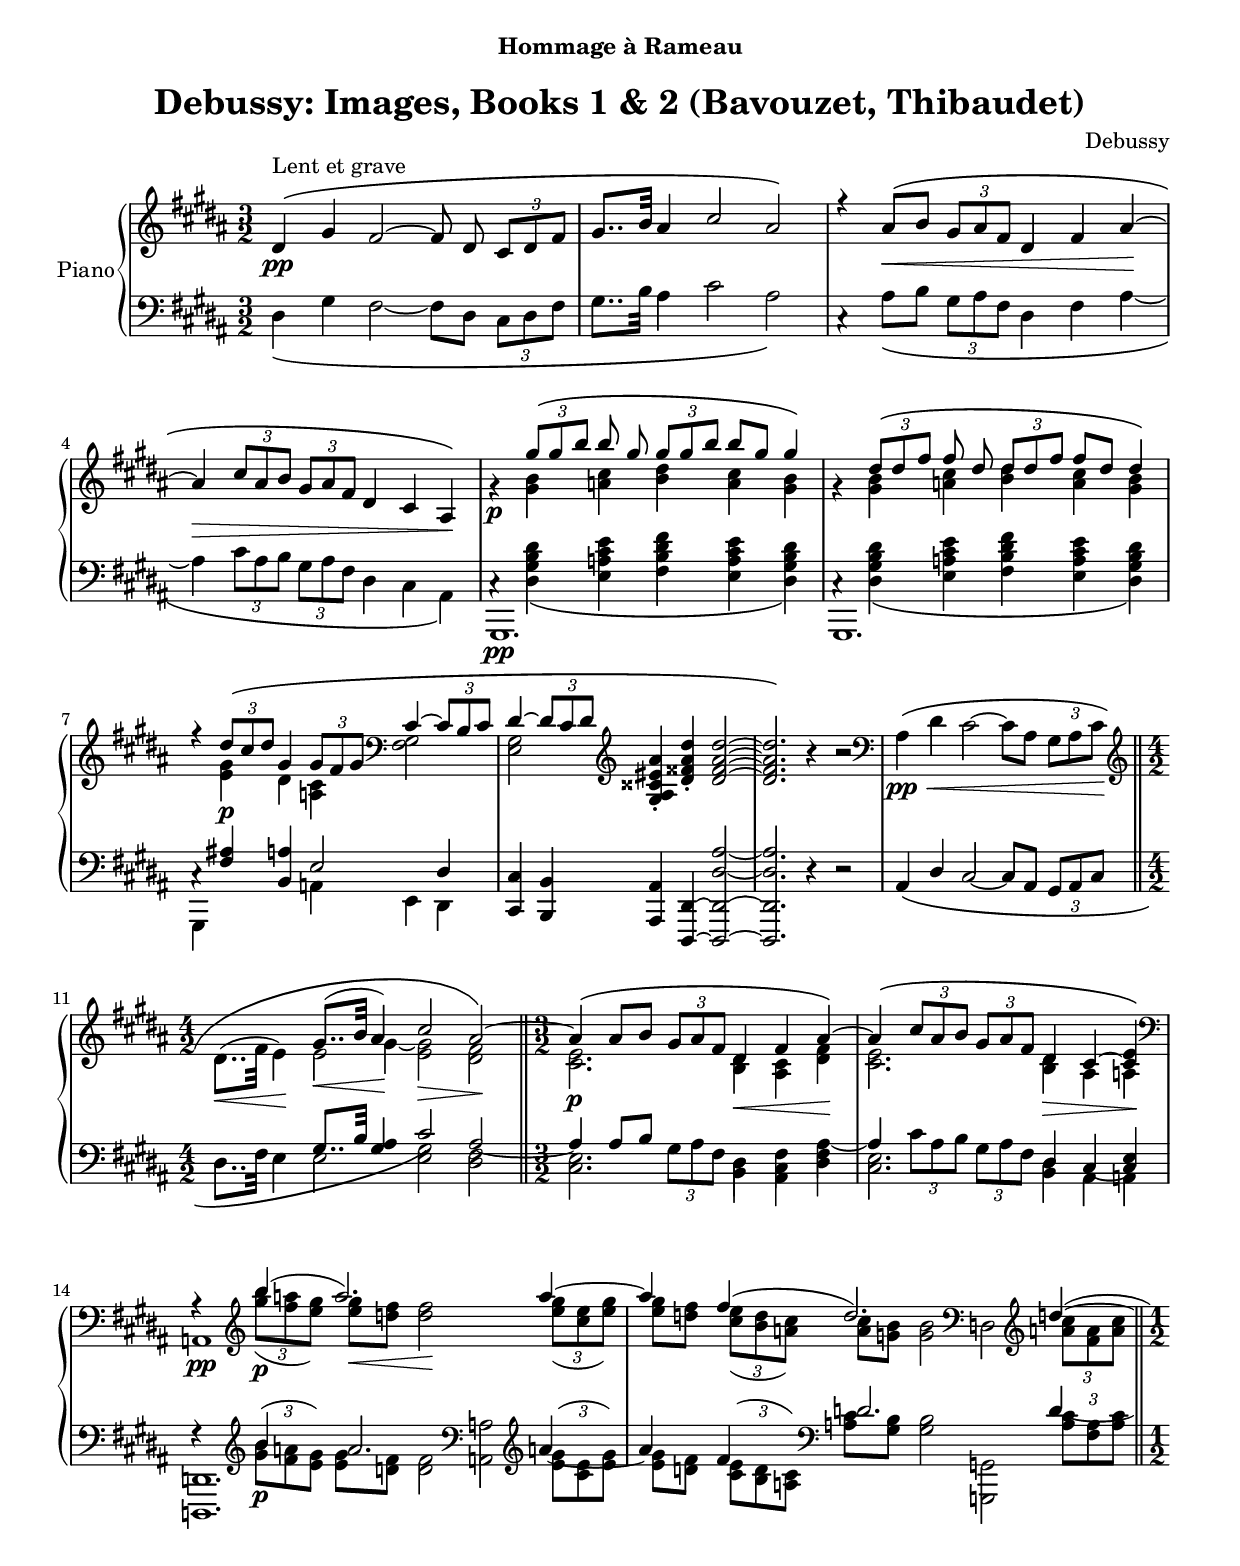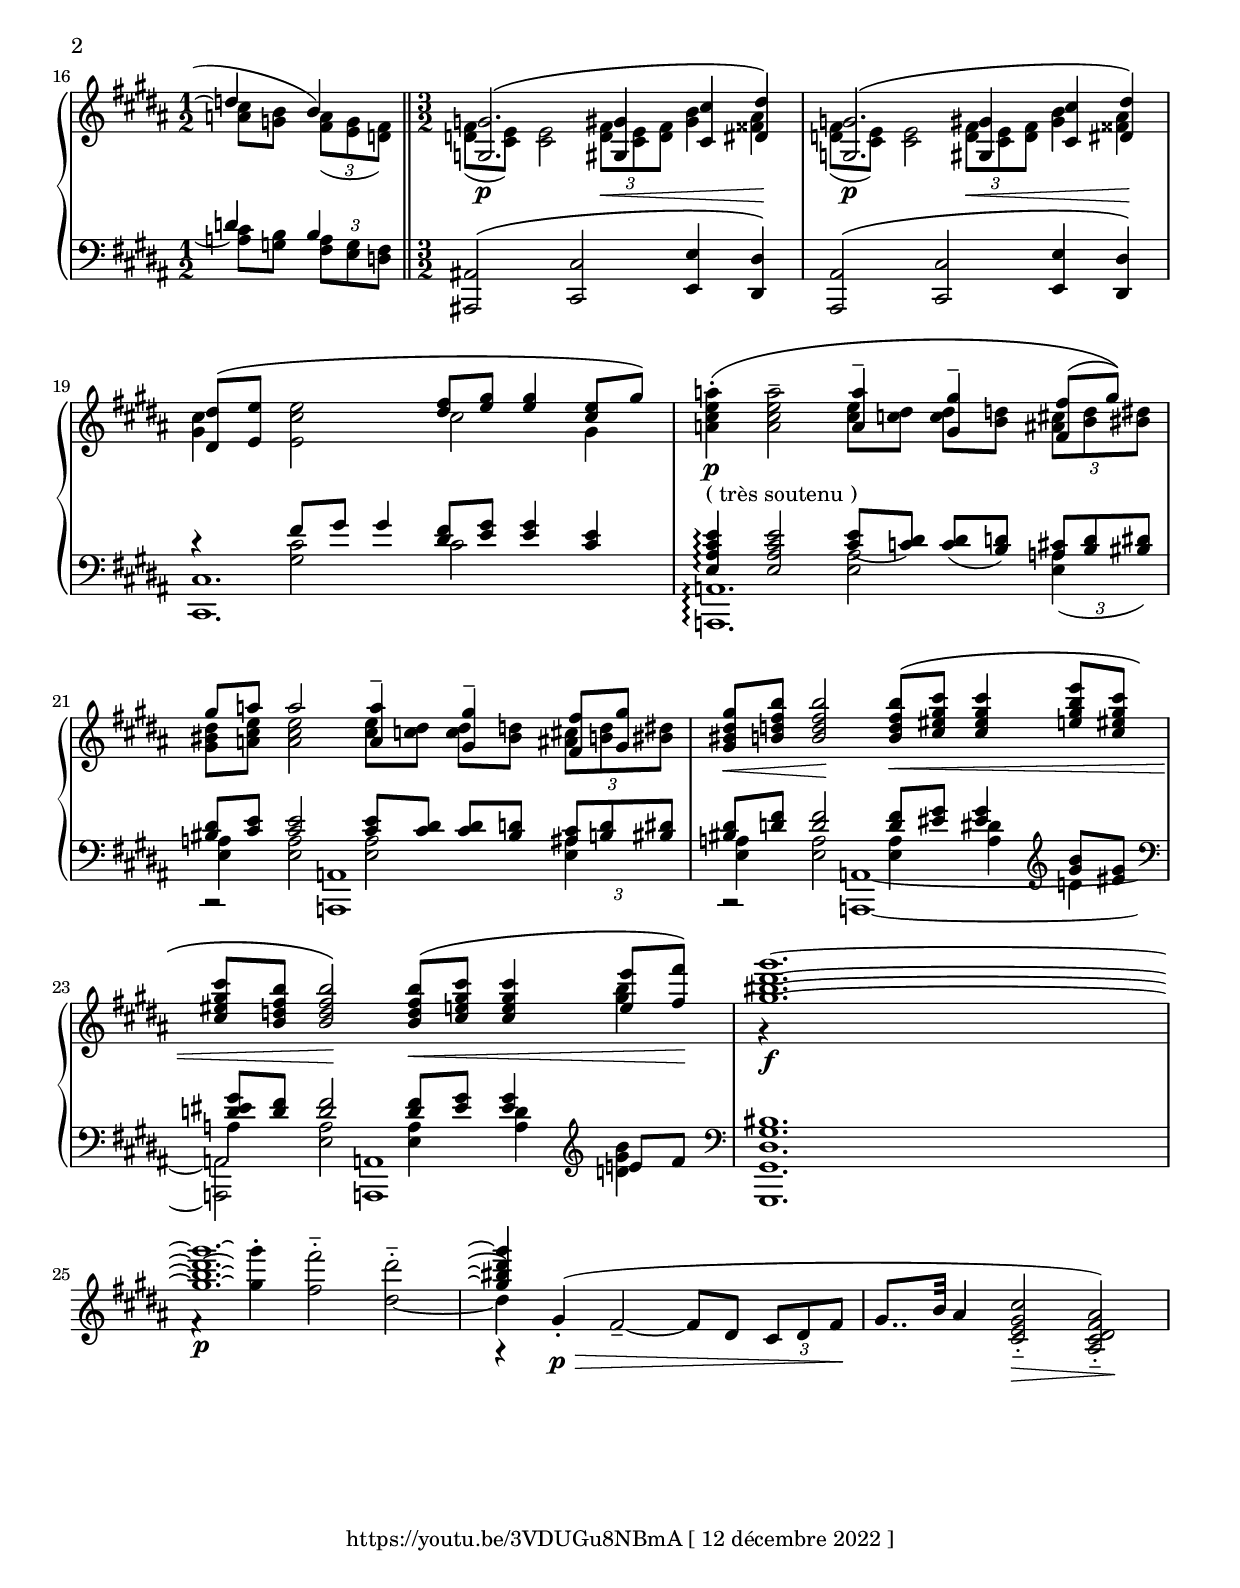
#(set-global-staff-size 19)

\version "2.22.0"
\include "italiano.ly"


\paper {

  line-width = 186\mm
  #(define left-margin (/ (- paper-width  (* 186 mm)) 2))
  #(define top-margin (/ (- paper-height (* 259 mm)) 2))
  #(define bottom-margin (/ (- paper-height (* 253 mm)) 2))
  between-system-padding = 8\mm
  indent = 10\mm
}

\header {
  title = "Debussy: Images, Books 1 & 2 (Bavouzet, Thibaudet)"
  dedication = \markup \center-column { \fontsize #0.5 \bold "Hommage à Rameau" " " }
  composer = "Debussy"
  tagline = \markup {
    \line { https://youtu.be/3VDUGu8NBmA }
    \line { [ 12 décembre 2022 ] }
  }
}

global = {
  \key si \major
  \time 3/2
}


rightOne = \relative do'' {
  \global
  red,4\(\pp^"Lent et grave" sold fad2 ~ \autoBeamOff fad8 red \autoBeamOn \tuplet 3/2 { dod red fad }
  sold8.. si32 lad4 dod2 lad\)
  r4 lad8\(\< si \tuplet3/2 { sold8 lad fad } red4 fad lad\! ~
  lad\> \tuplet 3/2 { dod8 lad si } \tuplet 3/2 { sold lad fad } red4 dod lad\)\!
  sold'4\rest\p \tuplet 3/2 { sold'8\( sold si } \autoBeamOff si sold \autoBeamOn \tuplet 3/2 { sold8 sold si } si sold sold4\)
  sold,4\rest \tuplet 3/2 { red'8\( red fad } \autoBeamOff fad8 red \autoBeamOn \tuplet 3/2 { red8 red fad } fad8 red red4\)
  r4 \tuplet 3/2 { red8\( dod red } sold,4 \tuplet 3/2 { sold8 fad sold } \clef bass dod,4 ~ \tuplet 3/2 { dod8 si dod }
  red4 ~ \tuplet 3/2 { red8 dod red } \clef treble < sold, lad dodd mid lad >4_. < red' fadd lad red >_. < red fadd lad red >2 ~
  q2.\) si'4\rest si2\rest \clef bass
  \stemDown
  lad,4\pp\(\< red dod2 ~ dod8 lad \tuplet 3/2 {  sold [ lad dod\! ] }
  \clef treble \bar "||"  \time 4/2 red8..\< ( fad32 mi4\! ) \stemUp
  << { sold8..\< ( si32 lad4\! ) dod2 } \\ {  s4 sold4 ~ sold2  } >>

  lad\) ~
  \bar "||" \time 3/2 lad4\( lad8 si \tuplet 3/2 { sold lad fad } red4 fad lad\) ~
  lad4\( \tuplet 3/2 { dod8 lad si } \tuplet 3/2 { sold lad fad } red4 dod ~ <dod mi>\)
  \clef bass r4
  \clef treble si''4 ( la2. )  la4 ~
  la fad ( re2. ) \clef treble re4 ~ ( \bar "||"
  \time 1/2 re si ) \time 3/2

  <sol sol,>2.\p\( <sold sold,>4 <dod dod,> <red red,>\)
  <sol, sol,>2.\p\( <sold sold,>4 <dod dod,> <red red,>\)
  <red red,>8\( <mi mi,> s2 <red fad>8 <mi sold> q4 <dod mi>8 sold'\)

  \stemDown <la, dod mi la>4-.\p\(_\markup { "( très soutenu )" } q2-- \stemUp <la la'>4--  <sold sold'>-- <fad fad'>8 ( sold'\) )

  \stemDown <sold, sid red> <la dod mi> q2 \stemUp <la' la,>4-- <sold sold,>-- <fad fad,>8 <sold sold,>
  <sold, sid red sold>\< <si re fad si> q2\! q8\<\( <dod mid sold dod> q4 <mi sold si mi>8 <dod mid sold dod>
  q <si re fad si> q2\!\) q8\<\( <dod mi sold dod> q4 <mi mi'>8 <fad fad'>\!\)

  <sold sid red sold>1.\f ~ q\p \laissezVibrer

  <sold sid red sold>4 \repeatTie s s2 s


}

rightTwo = \relative do'' {
  \global
  s1.
  s1.
  s1.
  s1.

  s4 <sold si>4 <la dod> <si red> <la dod> <sold si>
  s4 <sold si>4 <la dod> <si red> <la dod> <sold si>
  s4
  < mi sold >\p red < la dod > \clef bass < fad sold >2
  < mi sold > s2 s2
  s2 s2 s2
  s2.
  s2. s2
  mi'2 mi\> <red fad>\!
  \time 3/2 \bar "||" <dod mi>2.\p <si red>4\< <lad dod> <red fad>\!

  <dod mi>2. <si red>4\> lad la!\!
  s4 \tuplet 3/2 { <sold'' si>8\p ( <fad la> <mi sold> ) } <mi sold>\< <re fad>
  <re fad>2\! \tuplet 3/2 { <mi sold>8 ( <dod mi> <mi sold> ) }
  <mi sold> <re fad> \tuplet 3/2 { <dod mi> ( [ <si re> <la dod> ] ) } <la dod> <sol si>
  <sol si>2 \clef treble \tuplet 3/2 { <la dod>8 [ <fad la> <la dod> ] }
  <la dod> <sol si> \tuplet 3/2 { <fad la> [( <mi sol> <re fad> )] } \bar "||"
  \time 3/2
  <re fad> ( <dod mi> ) q2 \tuplet 3/2 { <re fad>8\< <dod mi> <re fad>  } <sold si>4 <fadd lad>\!
  <re fad>8 ( <dod mi> ) q2 \tuplet 3/2 { <re fad>8\< <dod mi> <re fad>  } <sold si>4 <fadd lad>\!
  <sold dod> <mi dod' mi>2  dod' sold4
  s4 s2 <dod mi>8 <do red> q <si re> \tuplet 3/2 { <lad dod> [ <si re> <sid red> ] }
  \stemUp sold' la la2 \stemDown <dod, mi>8 <do red> q <sid re>
  \tuplet 3/2 { <lad dod> [ <si re> <sid red> ] }
  s1.
  s2 s s4 <sold' si>4
  s1. s4 <sold sold'>4^. <fad fad'>2^\portato <red~ red'>^\portato
  red4 \stemUp sold,-. \> \p ^( fad2-- ~ fad8 red \tuplet 3/2 { dod [ red fad ] } \!
  sold8.. si32 lad4  <dod, mi sold dod>2\portato \> <lad dod red fad lad>\portato ^) \!



}

rightThree = \relative do'' {
  \global
  s2*27
  s2*4
  s2*3
  s2*3
  s2*3
  la,,1\pp s2
  s2 s \stemDown \clef bass re2
  s1
  s1.*6 s2 s
  sol'4\rest s4 s2 s
  fa4\rest  s s2 s2
  sol,4\rest
  


}

leftOne = \relative do' {
  \global
  s1.
  s1.
  s1.
  s1.
  sold,,1.\pp
  sold1.
  \stemDown sold4 s2 la'4 mi red
  \stemUp
  <dod dod'> <si si'> <lad lad'> <red, red'> ~ <red red'>2 ~ <red red'>2. s4 s2
  s2 s s
  s2 \stemDown mi''2  <mi sold>  <red fad>
  <dod mi>2. <si red>4 <lad dod> <red fad>
  <dod mi>2.  <si red>4 lad la
  s4 \tuplet 3/2 { <sold'' si>8\p ( <fad la> <mi sold> ) }
  <mi sold> <re fad> <re fad>2 \clef treble \tuplet 3/2 { <mi sold>8 ( <dod mi> <mi sold> ) }
  <mi sold> <re fad> \tuplet 3/2 { <dod mi> ([ <si re> <la dod> ]) } <la dod> <sold si>
  <sold si>2 \tuplet 3/2 { <la dod>8 [ <fad la> <la dod> ] } \bar "||"
  \time 1/2 <la dod> <sol si> \tuplet 3/2 { <fad la> [ <mi sol> <re fad> ] } \bar "||" \time 3/2
  \stemUp <lad! lad,!>2\( <dod dod,> <mi mi,>4 <red red,>\)
  <lad lad,>2\( <dod dod,> <mi mi,>4 <red red,>\)
  r \stemDown <sold dod>2 dod s4
  \stemUp <mi, lad dod mi>\arpeggio q2 \stemDown <mi lad> <mi la>4
  <mi la> q2 q q4
  q4 q2 q4 <la red> \clef treble re
  \clef bass la <mi la>2 q4 <la re> \clef treble <re sold si>

}

leftTwo = \relative do' {
  \global
  red,4\( sold fad2 ~ fad8 red \tuplet 3/2 { dod [ red fad ] }
  sold8.. si32 lad4 dod2 lad\)
  dod,4\rest lad'8\( si \tuplet 3/2 { sold lad fad } red4 fad lad ~
  lad \tuplet 3/2 { dod8 lad si } \tuplet 3/2 { sold lad fad } red4 dod lad\)
  do\rest
  < red sold si red >\( < mi la dod mi > < fad si red fad > < mi la dod mi > < red sold si red >\)
  do\rest
  < red sold si red >\( < mi la dod mi > < fad si red fad > < mi la dod mi > < red sold si red >\)
  do4\rest \stemUp < fad lad! > < si, la'! > mi2 red4
  s2 s
  <red lad'>2 ~ <red lad'>2. re4\rest re2\rest

  lad4\( red dod2 ~ dod8 lad \tuplet 3/2 { sold [ lad dod ] } \time 4/2
  \stemDown \bar "||" red8.. fad32 mi4 \stemUp sold8.. si32 <lad sold>4 dod2\) lad ~ \bar "||" \time 3/2
  lad4 lad8 si \stemDown \tuplet 3/2 { sold lad fad } red4 fad lad
  ~ \stemUp lad \stemDown \tuplet 3/2 { dod8 lad si } \tuplet 3/2 { sold lad fad } \stemUp
  red4 dod ~ <dod mi> fa\rest \clef treble
  si' la2. la4 ~ la fad \clef bass re2. re4 ~
  re si
  s1.
  s
  s4 fad'8 sold sold4 <red fad>8 <mi sold> q4 <dod mi>
  s4 s2 <dod mi>8 (<do red>) q (<si re>) \tuplet 3/2 { <lad dod> ([ <si re> <sid red> ] )}
  <sid red> <dod mi> q2 q8 <dod red> q <sid re> \tuplet 3/2 { <lad dod> [ <si re> <sid red> ] }
  <sid red> <re fad> q2 q8 <mid sold> q4 \clef treble <sold si>8 <mid sold>

  \clef bass <re mid sold> <re fad> q2 q8 <mid sold> q4 \clef treble mi8 fad \clef bass



}

leftThree = \relative do' {
  \global
  s2*27
  s2*4
  s2*3
  s2*3
  s2*3
  <re,, re,>1.
}

leftFour = \relative do' {
  \global
  s2*27
  s2*4
  s2*3
  s2*3
  s2*3
  s2 s \clef bass < la la,>2
  s2 s \clef bass < sol, sol,> s4
  s2 s1. s2. s4 s
  <dod dod,>1.
  <la la,>\arpeggio
  r2 q1
  r2 q1 ~ \clef bass
  q2 q1 
  <sold, sold' red' sold sid>1.

}

\score {
  \new PianoStaff \with {
    instrumentName = "Piano"
  } <<
    \new Staff = "right" \with {
      midiInstrument = "acoustic grand"
    } << \rightOne \\ \rightTwo \\ \rightThree>>
    \new Staff = "left" \with {
      midiInstrument = "acoustic grand"
    } { \clef bass << \leftOne \\ \leftTwo \\ \leftThree \\ \leftFour >> }
  >>
  \layout { }
  \midi {
    \tempo 4=100
  }
}
